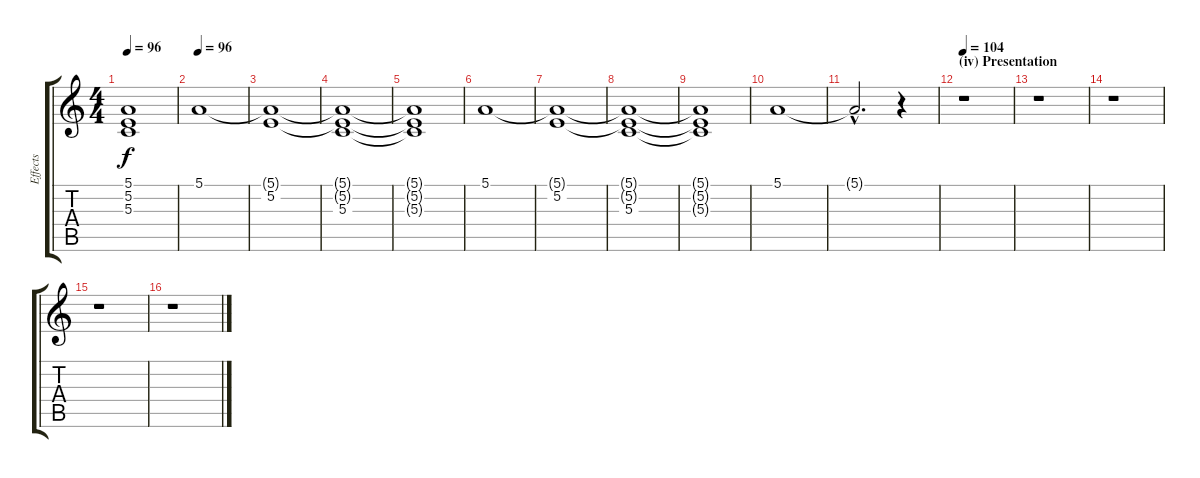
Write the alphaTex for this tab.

\track ("Effects" "Effects") {instrument gunshot}
\staff {score tabs}
\tuning (E4 B3 G3 D3 A2 E2) {hide}
\ts (4 4)
\tempo 96
\clef g2
\ks c
(5.1{t} 5.2{t} 5.3{t}).1{dy f} |
\tempo 96
5.1.1 |
(5.1{t} 5.2).1 |
(5.1{t} 5.2{t} 5.3).1 |
(5.1{t} 5.2{t} 5.3{t}).1 |
5.1.1 |
(5.1{t} 5.2).1 |
(5.1{t} 5.2{t} 5.3).1 |
(5.1{t} 5.2{t} 5.3{t}).1 |
5.1.1 |
5.1{hac t}.2{d} r.4 |
\section ("" "(iv) Presentation")
\tempo 104
r.1 |
r.1 |
r.1 |
r.1 |
r.1
